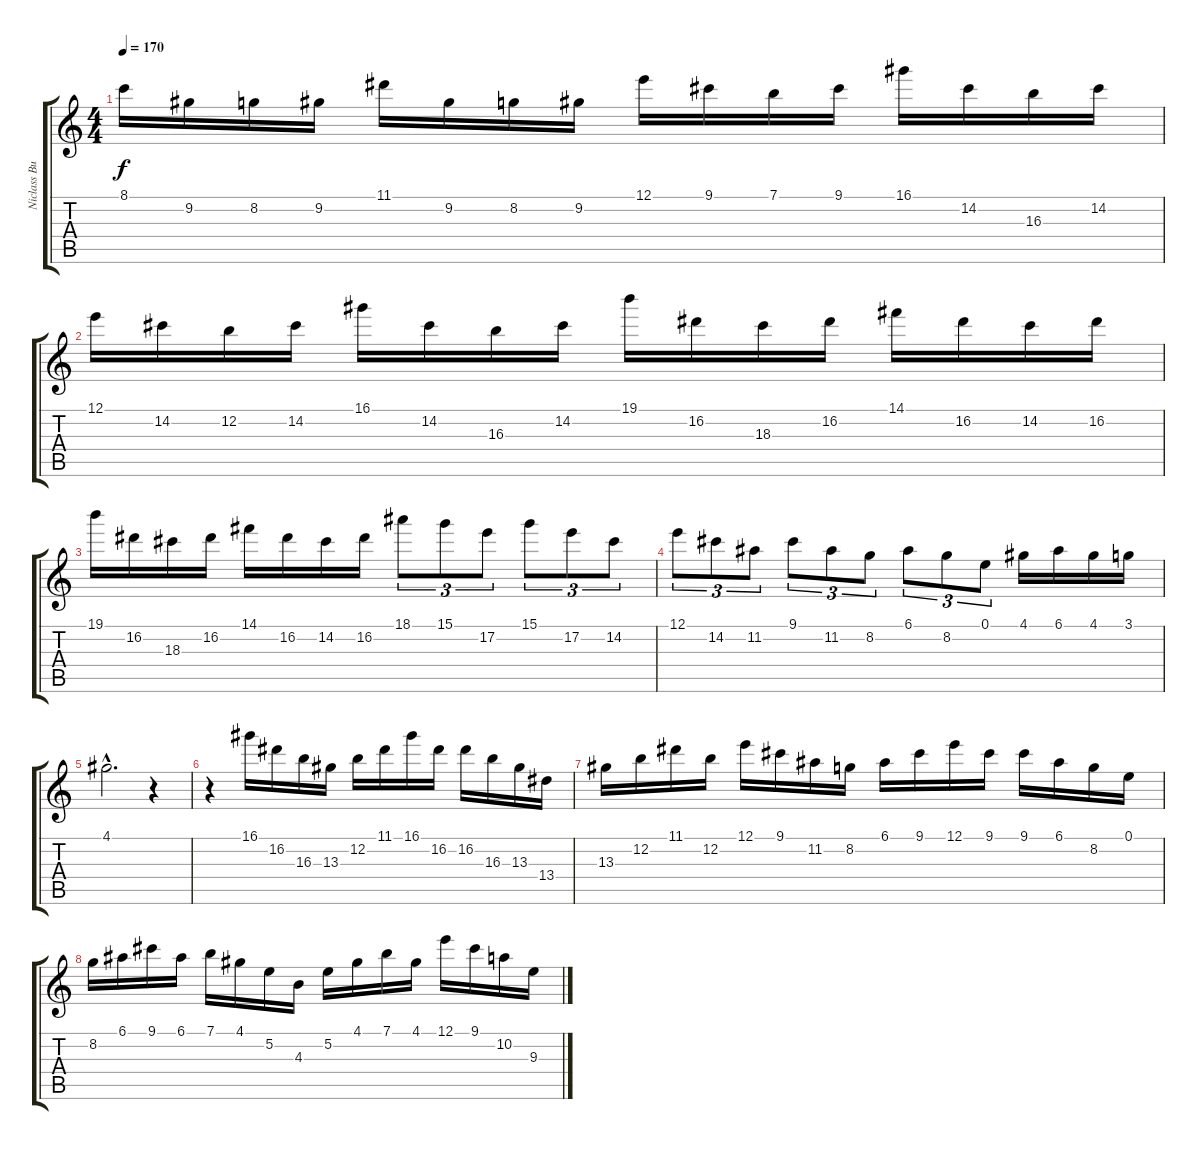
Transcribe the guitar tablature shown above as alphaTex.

\track ("Niclass Buss" "Niclass Bu") {instrument overdrivenguitar}
\staff {score tabs}
\tuning (E4 B3 G3 D3 A2 E2) {hide}
\ts (4 4)
\tempo 170
\clef g2
\ks c
8.1.16{dy f} 9.2.16 8.2.16 9.2.16 11.1.16 9.2.16 8.2.16 9.2.16 12.1.16 9.1.16 7.1.16 9.1.16 16.1.16 14.2.16 16.3.16 14.2.16 |
12.1.16 14.2.16 12.2.16 14.2.16 16.1.16 14.2.16 16.3.16 14.2.16 19.1.16 16.2.16 18.3.16 16.2.16 14.1.16 16.2.16 14.2.16 16.2.16 |
19.1.16 16.2.16 18.3.16 16.2.16 14.1.16 16.2.16 14.2.16 16.2.16 18.1.8{tu (3 2)} 15.1.8{tu (3 2)} 17.2.8{tu (3 2)} 15.1.8{tu (3 2)} 17.2.8{tu (3 2)} 14.2.8{tu (3 2)} |
12.1.8{tu (3 2)} 14.2.8{tu (3 2)} 11.2.8{tu (3 2)} 9.1.8{tu (3 2)} 11.2.8{tu (3 2)} 8.2.8{tu (3 2)} 6.1.8{tu (3 2)} 8.2.8{tu (3 2)} 0.1.8{tu (3 2)} 4.1.16 6.1.16 4.1.16 3.1.16 |
4.1{hac}.2{d} r.4 |
r.4 16.1.16 16.2.16 16.3.16 13.3.16 12.2.16 11.1.16 16.1.16 16.2.16 16.2.16 16.3.16 13.3.16 13.4.16 |
13.3.16 12.2.16 11.1.16 12.2.16 12.1.16 9.1.16 11.2.16 8.2.16 6.1.16 9.1.16 12.1.16 9.1.16 9.1.16 6.1.16 8.2.16 0.1.16 |
8.2.16 6.1.16 9.1.16 6.1.16 7.1.16 4.1.16 5.2.16 4.3.16 5.2.16 4.1.16 7.1.16 4.1.16 12.1.16 9.1.16 10.2.16 9.3.16
